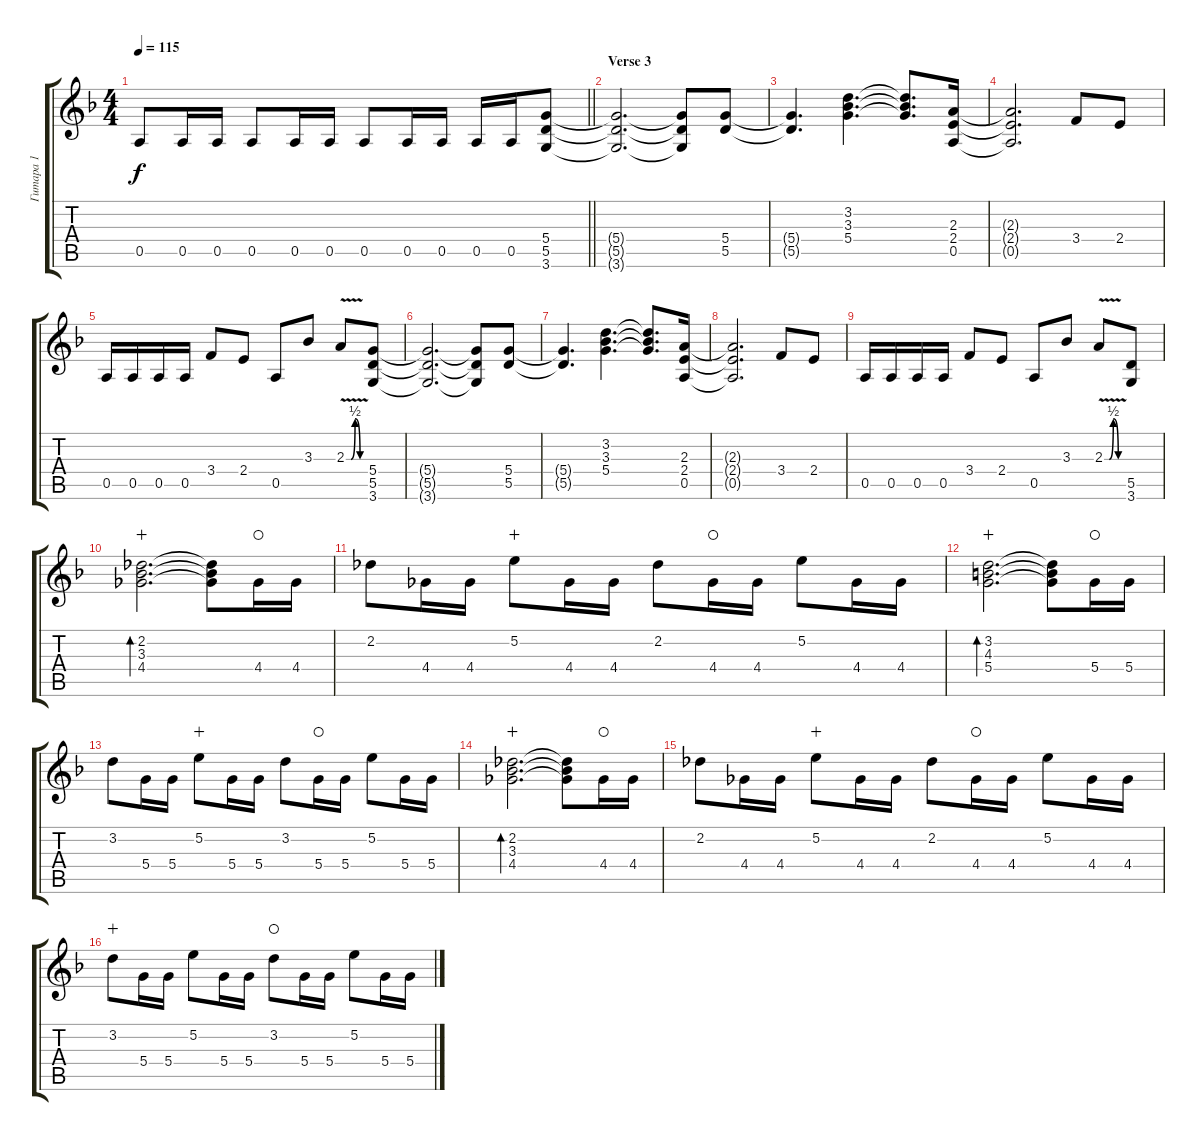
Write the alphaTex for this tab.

\track ("Гитара 1" "Гитара 1") {instrument distortionguitar}
\staff {score tabs}
\tuning (E4 B3 G3 D3 A2 E2) {hide}
\ts (4 4)
\tempo 115
\clef g2
\barLineRight lightlight
\ks dminor
0.5.8{dy f} 0.5.16 0.5.16 0.5.8 0.5.16 0.5.16 0.5.8 0.5.16 0.5.16 0.5.16 0.5.16 (5.4 5.5 3.6).8 |
\section ("" "Verse 3")
(5.4{t} 5.5{t} 3.6{t}).2{d} (5.4{t} 5.5{t} 3.6{t}).8 (5.4 5.5).8 |
(5.4{t} 5.5{t}).4{d} (3.2 3.3 5.4).4{d} (3.2{t} 3.3{t} 5.4{t}).8{d} (2.3 2.4 0.5).16 |
(2.3{t} 2.4{t} 0.5{t}).2{d} 3.4.8 2.4.8 |
0.5.16 0.5.16 0.5.16 0.5.16 3.4.8{volume 15} 2.4.8 0.5.8{volume 13} 3.3.8{volume 15} 2.3{be (custom 0 0 15 0 28 2 44 0 60 0) v}.8 (5.4 5.5 3.6).8{volume 13} |
(5.4{t} 5.5{t} 3.6{t}).2{d} (5.4{t} 5.5{t} 3.6{t}).8 (5.4 5.5).8 |
(5.4{t} 5.5{t}).4{d} (3.2 3.3 5.4).4{d} (3.2{t} 3.3{t} 5.4{t}).8{d} (2.3 2.4 0.5).16 |
(2.3{t} 2.4{t} 0.5{t}).2{d} 3.4.8 2.4.8 |
0.5.16 0.5.16 0.5.16 0.5.16 3.4.8{volume 15} 2.4.8 0.5.8{volume 13} 3.3.8{volume 15} 2.3{be (custom 0 0 15 0 28 2 44 0 60 0) v}.8 (5.5 3.6).8 |
(2.2 3.3 4.4).2{d bd 240 wahc} (2.2{t} 3.3{t} 4.4{t}).8 4.4.16{waho} 4.4.16 |
2.2.8 4.4.16 4.4.16 5.2.8{wahc} 4.4.16 4.4.16 2.2.8 4.4.16{waho} 4.4.16 5.2.8 4.4.16 4.4.16 |
(3.2 4.3 5.4).2{d bd 240 wahc} (3.2{t} 4.3{t} 5.4{t}).8 5.4.16{waho} 5.4.16 |
3.2.8 5.4.16 5.4.16 5.2.8{wahc} 5.4.16 5.4.16 3.2.8 5.4.16{waho} 5.4.16 5.2.8 5.4.16 5.4.16 |
(2.2 3.3 4.4).2{d bd 240 wahc} (2.2{t} 3.3{t} 4.4{t}).8 4.4.16{waho} 4.4.16 |
2.2.8 4.4.16 4.4.16 5.2.8{wahc} 4.4.16 4.4.16 2.2.8 4.4.16{waho} 4.4.16 5.2.8 4.4.16 4.4.16 |
3.2.8{wahc} 5.4.16 5.4.16 5.2.8 5.4.16 5.4.16 3.2.8{waho} 5.4.16 5.4.16 5.2.8 5.4.16 5.4.16
